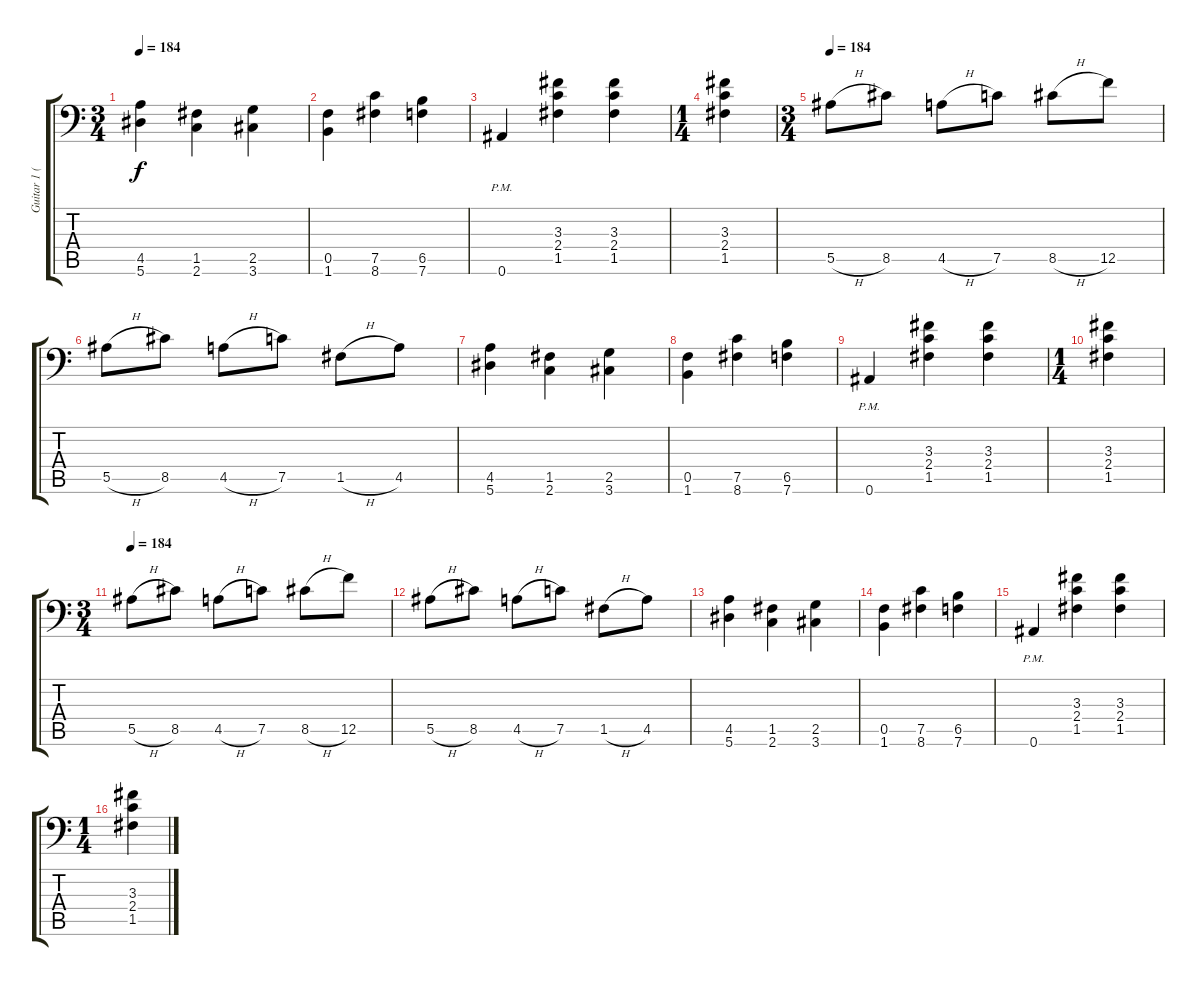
\track ("Guitar 1 (Right)" "Guitar 1 (") {instrument distortionguitar}
\staff {score tabs}
\tuning (C4 G3 Eb3 Bb2 F2 Bb1) {hide}
\ts (3 4)
\tempo 184
\clef f4
\ks c
(4.5 5.6).4{dy f} (1.5 2.6).4 (2.5 3.6).4 |
(0.5 1.6).4 (7.5 8.6).4 (6.5 7.6).4 |
0.6{pm}.4 (3.3 2.4 1.5).4 (3.3 2.4 1.5).4 |
\ts (1 4)
(3.3 2.4 1.5).4 |
\ts (3 4)
\tempo 184
5.5{h}.8 8.5.8 4.5{h}.8 7.5.8 8.5{h}.8 12.5.8 |
5.5{h}.8 8.5.8 4.5{h}.8 7.5.8 1.5{h}.8 4.5.8 |
(4.5 5.6).4 (1.5 2.6).4 (2.5 3.6).4 |
(0.5 1.6).4 (7.5 8.6).4 (6.5 7.6).4 |
0.6{pm}.4 (3.3 2.4 1.5).4 (3.3 2.4 1.5).4 |
\ts (1 4)
(3.3 2.4 1.5).4 |
\ts (3 4)
\tempo 184
5.5{h}.8 8.5.8 4.5{h}.8 7.5.8 8.5{h}.8 12.5.8 |
5.5{h}.8 8.5.8 4.5{h}.8 7.5.8 1.5{h}.8 4.5.8 |
(4.5 5.6).4 (1.5 2.6).4 (2.5 3.6).4 |
(0.5 1.6).4 (7.5 8.6).4 (6.5 7.6).4 |
0.6{pm}.4 (3.3 2.4 1.5).4 (3.3 2.4 1.5).4 |
\ts (1 4)
(3.3 2.4 1.5).4
